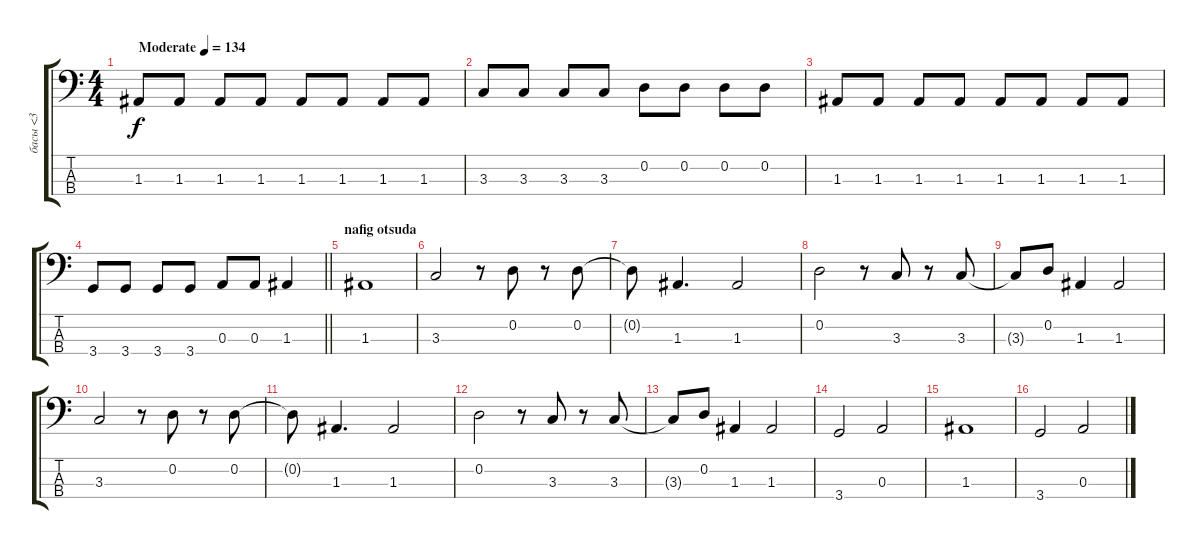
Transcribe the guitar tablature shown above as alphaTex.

\track ("басы <3" "басы <3") {instrument electricbasspick}
\staff {score tabs}
\tuning (G2 D2 A1 E1) {hide}
\ts (4 4)
\tempo (134 "Moderate")
\clef f4
\ks c
1.3.8{dy f instrument electricbasspick} 1.3.8 1.3.8 1.3.8 1.3.8 1.3.8 1.3.8 1.3.8 |
3.3.8 3.3.8 3.3.8 3.3.8 0.2.8 0.2.8 0.2.8 0.2.8 |
1.3.8 1.3.8 1.3.8 1.3.8 1.3.8 1.3.8 1.3.8 1.3.8 |
\barLineRight lightlight
3.4.8 3.4.8 3.4.8 3.4.8 0.3.8 0.3.8 1.3.4 |
\section ("" "nafig otsuda")
1.3.1 |
3.3.2 r.8 0.2.8 r.8 0.2.8 |
0.2{t}.8 1.3.4{d} 1.3.2 |
0.2.2 r.8 3.3.8 r.8 3.3.8 |
3.3{t}.8 0.2.8 1.3.4 1.3.2 |
3.3.2 r.8 0.2.8 r.8 0.2.8 |
0.2{t}.8 1.3.4{d} 1.3.2 |
0.2.2 r.8 3.3.8 r.8 3.3.8 |
3.3{t}.8 0.2.8 1.3.4 1.3.2 |
3.4.2 0.3.2 |
1.3.1 |
3.4.2 0.3.2
